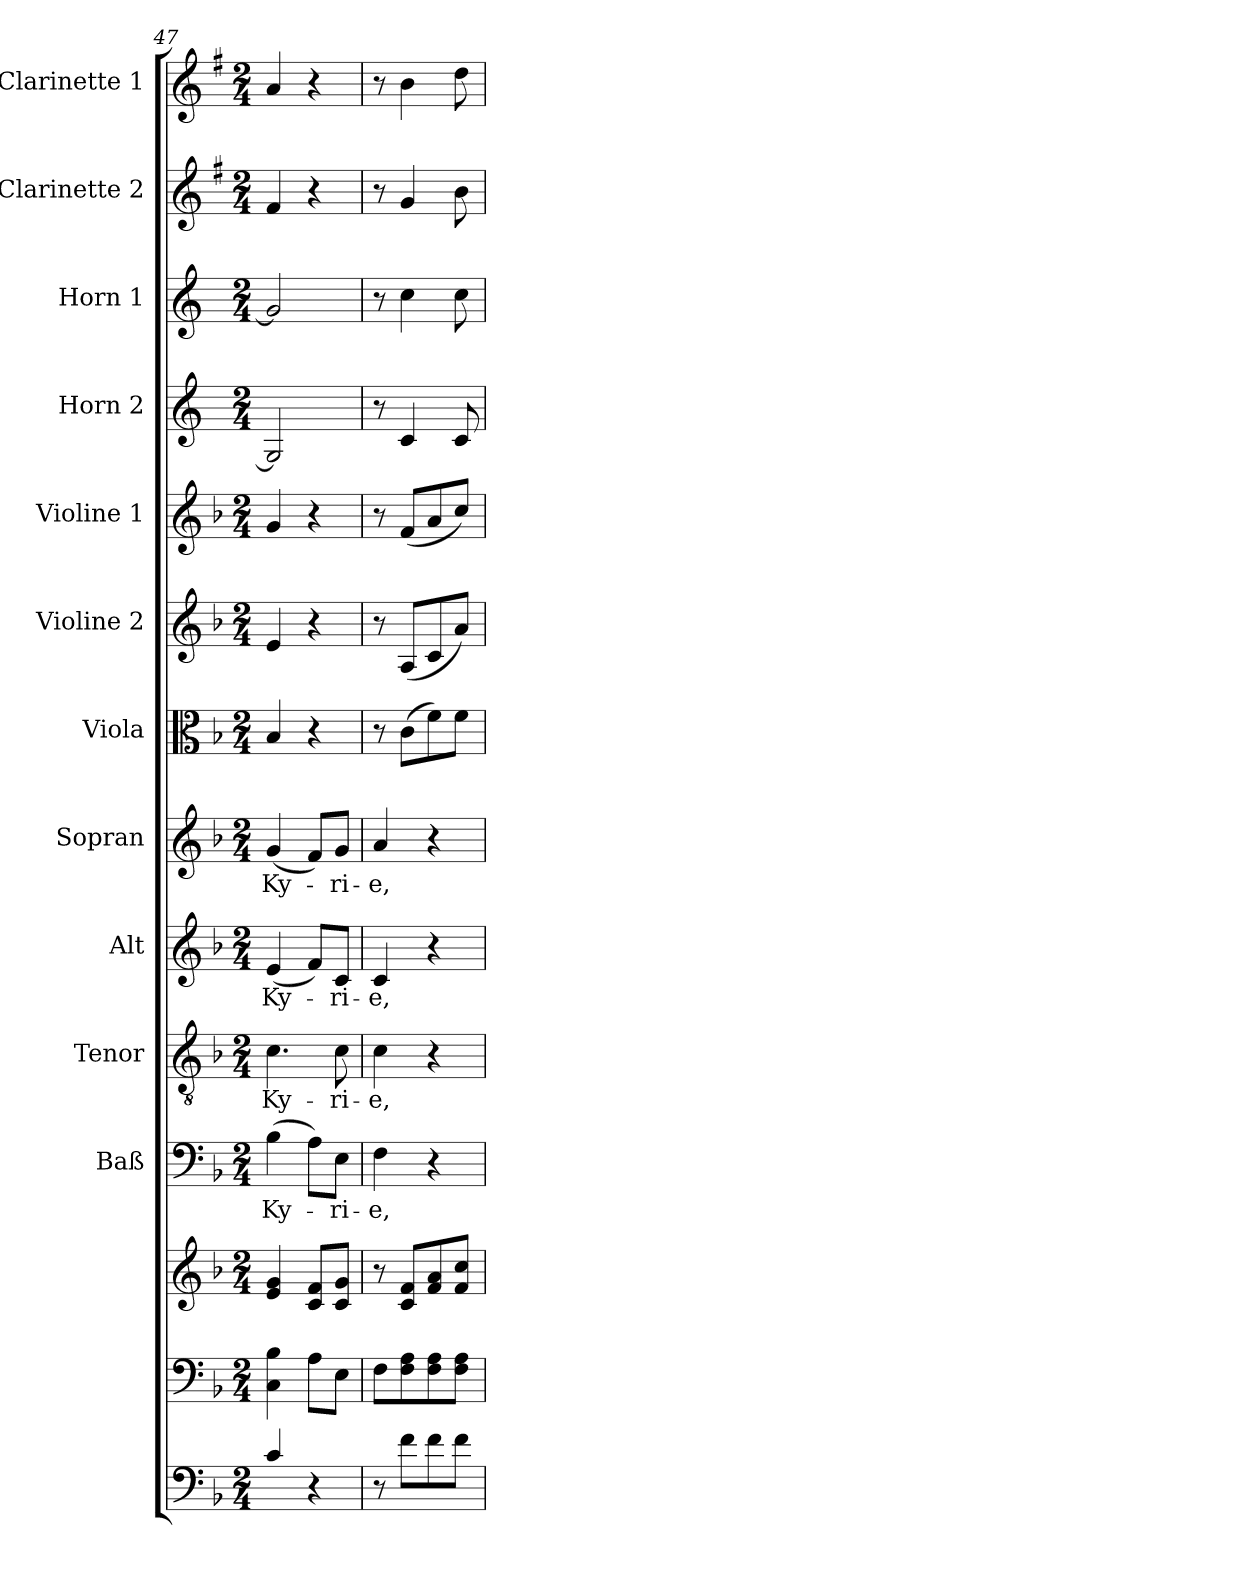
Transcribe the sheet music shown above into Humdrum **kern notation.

**kern	**kern	**kern	**kern	**text	**kern	**text	**kern	**text	**kern	**text	**kern	**kern	**kern	**kern	**kern	**kern	**kern
*part13	*part12	*part12	*part11	*part11	*part10	*part10	*part9	*part9	*part8	*part8	*part7	*part6	*part5	*part4	*part3	*part2	*part1
*staff14	*staff13	*staff12	*staff11	*staff11	*staff10	*staff10	*staff9	*staff9	*staff8	*staff8	*staff7	*staff6	*staff5	*staff4	*staff3	*staff2	*staff1
*	*	*	*I"Baß	*	*I"Tenor	*	*I"Alt	*	*I"Sopran	*	*I"Viola	*I"Violine 2	*I"Violine 1	*I"Horn 2	*I"Horn 1	*I"Clarinette 2	*I"Clarinette 1
*	*	*	*I'Baß	*	*I'Ten	*	*I'Alt	*	*I'Sop	*	*I'Vla.	*I'Vln. 2	*I'Vln. 1	*I'Hrn. 2	*I'Hrn. 1	*	*
*clefF4	*clefF4	*clefG2	*clefF4	*	*clefGv2	*	*clefG2	*	*clefG2	*	*clefC3	*clefG2	*clefG2	*clefG2	*clefG2	*clefG2	*clefG2
*ITrd7c12	*	*	*	*	*	*	*	*	*	*	*	*	*	*ITrd4c7	*ITrd4c7	*ITrd1c2	*ITrd1c2
*k[b-]	*k[b-]	*k[b-]	*k[b-]	*	*k[b-]	*	*k[b-]	*	*k[b-]	*	*k[b-]	*k[b-]	*k[b-]	*k[b-]	*k[b-]	*k[b-]	*k[b-]
*F:	*F:	*F:	*F:	*	*F:	*	*F:	*	*F:	*	*F:	*F:	*F:	*F:	*F:	*F:	*F:
*M2/4	*M2/4	*M2/4	*M2/4	*	*M2/4	*	*M2/4	*	*M2/4	*	*M2/4	*M2/4	*M2/4	*M2/4	*M2/4	*M2/4	*M2/4
=47	=47	=47	=47	=47	=47	=47	=47	=47	=47	=47	=47	=47	=47	=47	=47	=47	=47
!	!	!	!	!LO:LY:b	!	!LO:LY:b	!	!LO:LY:b	!	!LO:LY:b	!	!	!	!	!	!	!
4C/	4C\ 4B-\	4e/ 4g/	(>4B-\	Ky-	4.c\	Ky-	(<4e/	Ky-	(<4g/	Ky-	4B-/	4e/	4g/	2C/]	2c/]	4e/	4g/
4r	8A\L	8c/ 8f/L	8A\L)	.	.	.	8f/L)	.	8f/L)	.	4r	4r	4r	.	.	4r	4r
!	!	!	!	!LO:LY:b	!	!LO:LY:b	!	!LO:LY:b	!	!LO:LY:b	!	!	!	!	!	!	!
.	8E\J	8c/ 8g/J	8E\J	-ri-	8c\	-ri-	8c/J	-ri-	8g/J	-ri-	.	.	.	.	.	.	.
=48	=48	=48	=48	=48	=48	=48	=48	=48	=48	=48	=48	=48	=48	=48	=48	=48	=48
!	!	!	!	!LO:LY:b	!	!LO:LY:b	!	!LO:LY:b	!	!LO:LY:b	!	!	!	!	!	!	!
8r	8F\L	8r	4F\	-e,	4c\	-e,	4c/	-e,	4a/	-e,	8r	8r	8r	8r	8r	8r	8r
8F\L	8F\ 8A\	8c/ 8f/L	.	.	.	.	.	.	.	.	(>8c\L	(<8A/L	(<8f/L	4F/	4f\	4f/	4a\
8F\	8F\ 8A\	8f/ 8a/	4r	.	4r	.	4r	.	4r	.	8f\)	8c/	8a/	.	.	.	.
8F\J	8F\ 8A\J	8f/ 8cc/J	.	.	.	.	.	.	.	.	8f\J	8a/J)	8cc/J)	8F/	8f\	8a\	8cc\
=	=	=	=	=	=	=	=	=	=	=	=	=	=	=	=	=	=
*-	*-	*-	*-	*-	*-	*-	*-	*-	*-	*-	*-	*-	*-	*-	*-	*-	*-
